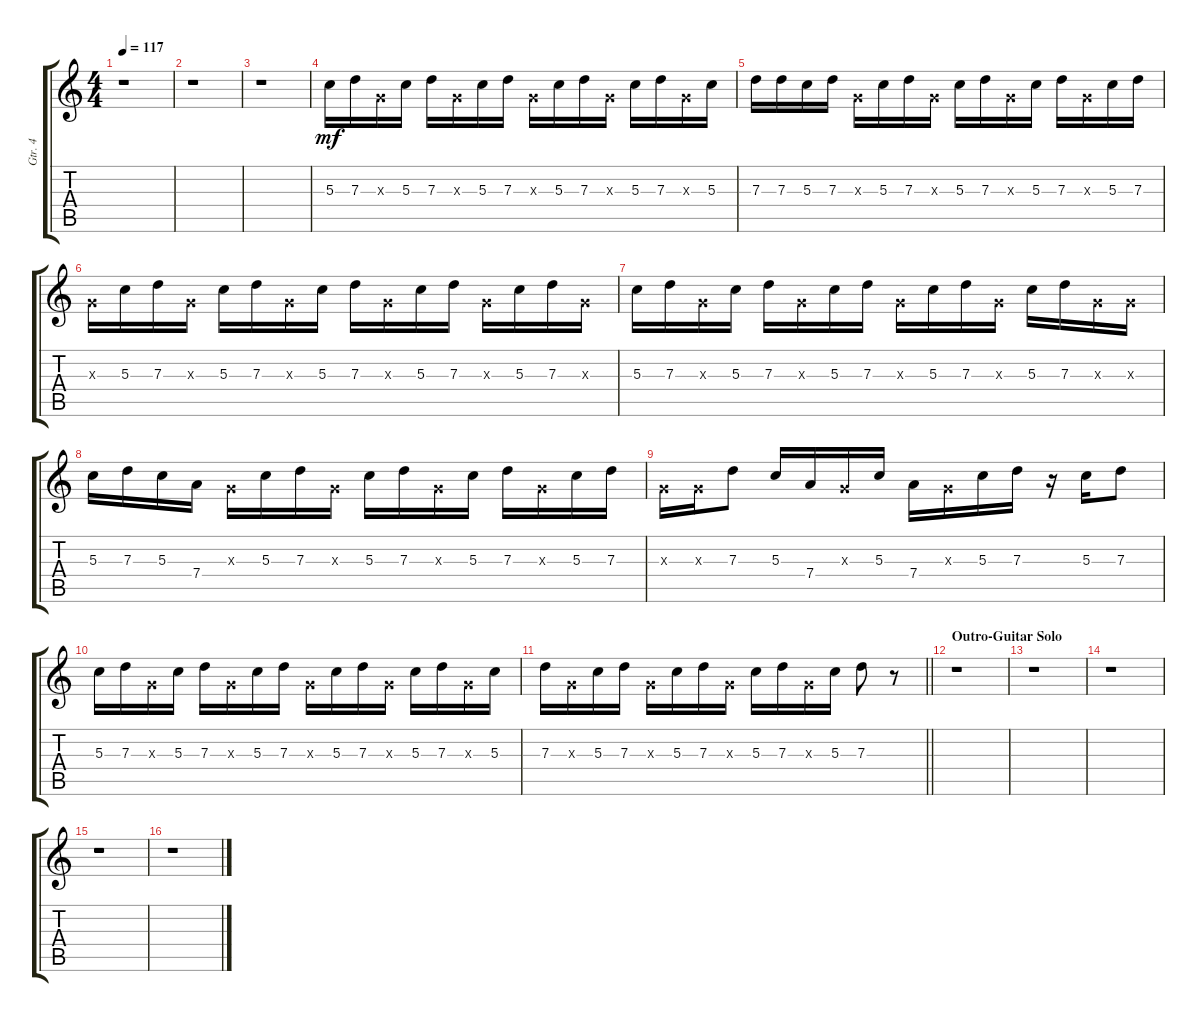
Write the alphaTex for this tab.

\track ("Gtr. 4" "Gtr. 4") {instrument electricguitarclean}
\staff {score tabs}
\tuning (E4 B3 G3 D3 A2 E2) {hide}
\ts (4 4)
\tempo 117
\clef g2
\ks c
r.1{dy mf} |
r.1 |
r.1 |
5.3.16 7.3.16 0.3{x}.16 5.3.16 7.3.16 0.3{x}.16 5.3.16 7.3.16 0.3{x}.16 5.3.16 7.3.16 0.3{x}.16 5.3.16 7.3.16 0.3{x}.16 5.3.16 |
7.3.16 7.3.16 5.3.16 7.3.16 0.3{x}.16 5.3.16 7.3.16 0.3{x}.16 5.3.16 7.3.16 0.3{x}.16 5.3.16 7.3.16 0.3{x}.16 5.3.16 7.3.16 |
0.3{x}.16 5.3.16 7.3.16 0.3{x}.16 5.3.16 7.3.16 0.3{x}.16 5.3.16 7.3.16 0.3{x}.16 5.3.16 7.3.16 0.3{x}.16 5.3.16 7.3.16 0.3{x}.16 |
5.3.16 7.3.16 0.3{x}.16 5.3.16 7.3.16 0.3{x}.16 5.3.16 7.3.16 0.3{x}.16 5.3.16 7.3.16 0.3{x}.16 5.3.16 7.3.16 0.3{x}.16 0.3{x}.16 |
5.3.16 7.3.16 5.3.16 7.4.16 0.3{x}.16 5.3.16 7.3.16 0.3{x}.16 5.3.16 7.3.16 0.3{x}.16 5.3.16 7.3.16 0.3{x}.16 5.3.16 7.3.16 |
0.3{x}.16 0.3{x}.16 7.3.8 5.3.16 7.4.16 0.3{x}.16 5.3.16 7.4.16 0.3{x}.16 5.3.16 7.3.16 r.16 5.3.16 7.3.8 |
5.3.16 7.3.16 0.3{x}.16 5.3.16 7.3.16 0.3{x}.16 5.3.16 7.3.16 0.3{x}.16 5.3.16 7.3.16 0.3{x}.16 5.3.16 7.3.16 0.3{x}.16 5.3.16 |
\barLineRight lightlight
7.3.16 0.3{x}.16 5.3.16 7.3.16 0.3{x}.16 5.3.16 7.3.16 0.3{x}.16 5.3.16 7.3.16 0.3{x}.16 5.3.16 7.3.8 r.8 |
\section ("" "Outro-Guitar Solo")
r.1 |
r.1 |
r.1 |
r.1 |
r.1
